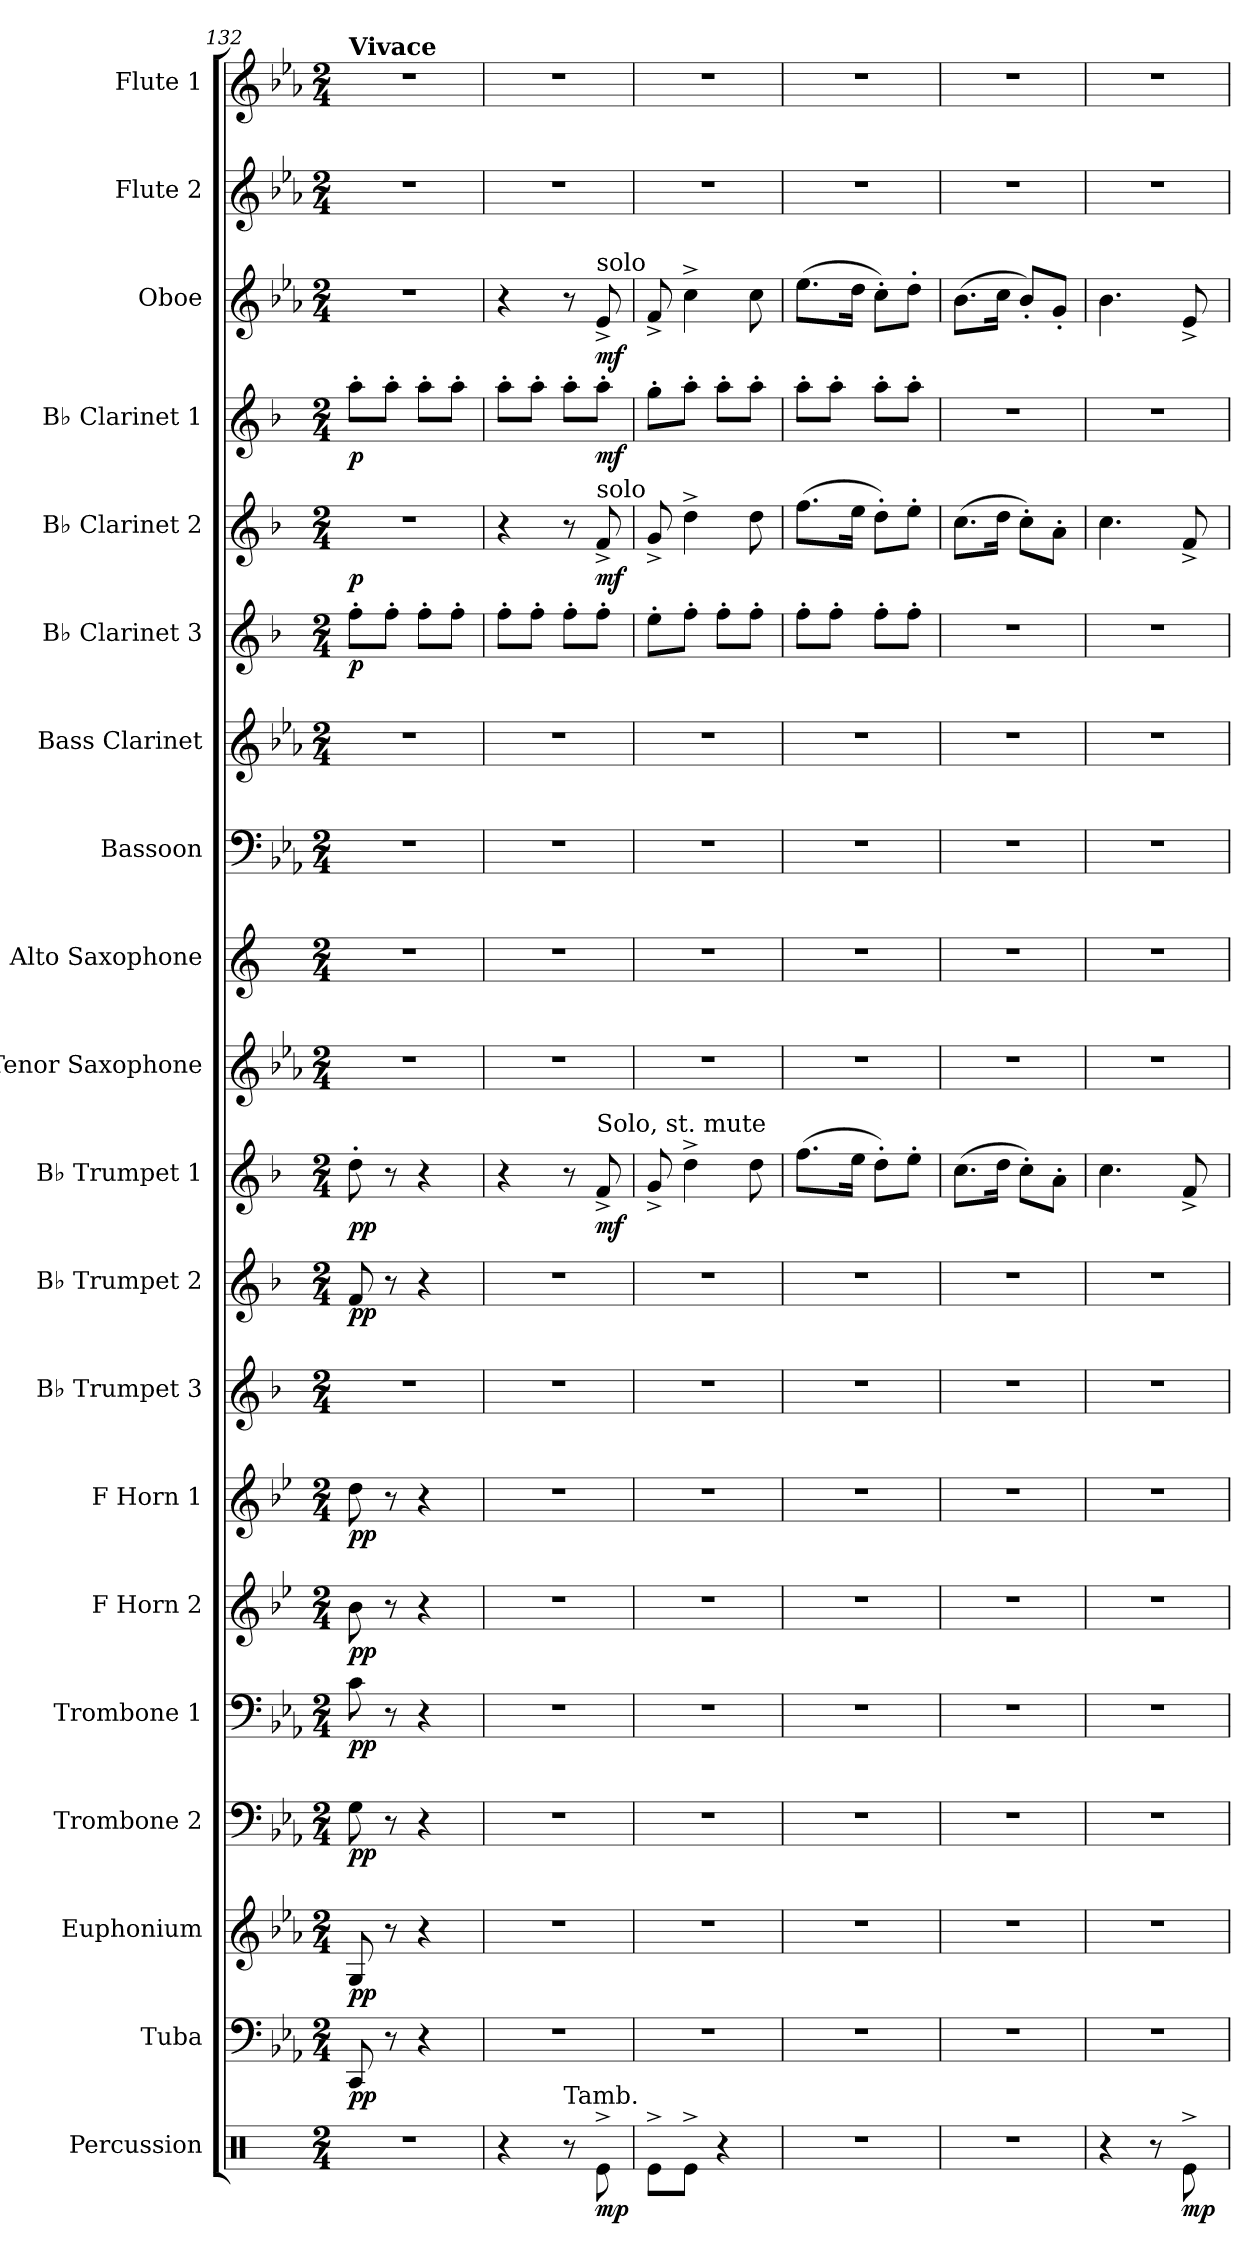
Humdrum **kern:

**kern	**dynam	**kern	**dynam	**kern	**dynam	**kern	**dynam	**kern	**dynam	**kern	**dynam	**kern	**dynam	**kern	**kern	**dynam	**kern	**dynam	**kern	**kern	**kern	**kern	**kern	**dynam	**kern	**dynam	**kern	**dynam	**kern	**dynam	**kern	**kern
*part20	*part20	*part19	*part19	*part18	*part18	*part17	*part17	*part16	*part16	*part15	*part15	*part14	*part14	*part13	*part12	*part12	*part11	*part11	*part10	*part9	*part8	*part7	*part6	*part6	*part5	*part5	*part4	*part4	*part3	*part3	*part2	*part1
*staff20	*staff20	*staff19	*staff19	*staff18	*staff18	*staff17	*staff17	*staff16	*staff16	*staff15	*staff15	*staff14	*staff14	*staff13	*staff12	*staff12	*staff11	*staff11	*staff10	*staff9	*staff8	*staff7	*staff6	*staff6	*staff5	*staff5	*staff4	*staff4	*staff3	*staff3	*staff2	*staff1
*I"Percussion	*	*I"Tuba	*	*I"Euphonium	*	*I"Trombone 2	*	*I"Trombone 1	*	*I"F Horn 2	*	*I"F Horn 1	*	*I"B♭ Trumpet 3	*I"B♭ Trumpet 2	*	*I"B♭ Trumpet 1	*	*I"Tenor Saxophone	*I"Alto Saxophone	*I"Bassoon	*I"Bass Clarinet	*I"B♭ Clarinet 3	*	*I"B♭ Clarinet 2	*	*I"B♭ Clarinet 1	*	*I"Oboe	*	*I"Flute 2	*I"Flute 1
*I'Perc.	*	*I'Tba.	*	*I'Euph.	*	*I'Tbn. 2	*	*I'Tbn. 1	*	*I'F Hn. 2	*	*I'F Hn. 1	*	*I'B♭ Tpt. 3	*I'B♭ Tpt. 2	*	*I'B♭ Tpt. 1	*	*I'T. Sax.	*I'A. Sax.	*I'Bsn.	*I'B. Cl.	*I'B♭ Cl. 3	*	*I'B♭ Cl. 2	*	*I'B♭ Cl. 1	*	*I'Ob.	*	*I'Fl. 2	*I'Fl. 1
!!LO:PB:g=z
*clefX	*	*clefF4	*	*clefG2	*	*clefF4	*	*clefF4	*	*clefG2	*	*clefG2	*	*clefG2	*clefG2	*	*clefG2	*	*clefG2	*clefG2	*clefF4	*clefG2	*clefG2	*	*clefG2	*	*clefG2	*	*clefG2	*	*clefG2	*clefG2
*	*	*	*	*ITrd8c14	*	*	*	*	*	*ITrd4c7	*	*ITrd4c7	*	*ITrd1c2	*ITrd1c2	*	*ITrd1c2	*	*ITrd8c14	*ITrd5c9	*	*ITrd8c14	*ITrd1c2	*	*ITrd1c2	*	*ITrd1c2	*	*	*	*	*
*k[]	*	*k[b-e-a-]	*	*k[b-e-a-]	*	*k[b-e-a-]	*	*k[b-e-a-]	*	*k[b-e-a-]	*	*k[b-e-a-]	*	*k[b-e-a-]	*k[b-e-a-]	*	*k[b-e-a-]	*	*k[b-e-a-]	*k[b-e-a-]	*k[b-e-a-]	*k[b-e-a-]	*k[b-e-a-]	*	*k[b-e-a-]	*	*k[b-e-a-]	*	*k[b-e-a-]	*	*k[b-e-a-]	*k[b-e-a-]
*M2/4	*	*M2/4	*	*M2/4	*	*M2/4	*	*M2/4	*	*M2/4	*	*M2/4	*	*M2/4	*M2/4	*	*M2/4	*	*M2/4	*M2/4	*M2/4	*M2/4	*M2/4	*	*M2/4	*	*M2/4	*	*M2/4	*	*M2/4	*M2/4
=132	=132	=132	=132	=132	=132	=132	=132	=132	=132	=132	=132	=132	=132	=132	=132	=132	=132	=132	=132	=132	=132	=132	=132	=132	=132	=132	=132	=132	=132	=132	=132	=132
!	!	!	!	!	!	!	!	!	!	!	!	!	!	!	!	!	!	!	!	!	!	!	!	!	!	!	!	!	!	!	!	!LO:TX:a:B:t=Vivace
!	!	!	!LO:DY:b	!	!LO:DY:b	!	!LO:DY:b	!	!LO:DY:b	!	!LO:DY:b	!	!LO:DY:b	!	!	!LO:DY:b	!	!LO:DY:b	!	!	!	!	!	!LO:DY:b	!	!LO:DY:b	!	!LO:DY:b	!	!	!	!
2r	.	8CC/	pp	8GG/	pp	8G\	pp	8c\	pp	8e-\	pp	8g\	pp	2r	8e-/	pp	8cc'\	pp	2r	2r	2r	2r	8ee-'\L	p	2r	p	8gg'\L	p	2r	.	2r	2r
.	.	8r	.	8r	.	8r	.	8r	.	8r	.	8r	.	.	8r	.	8r	.	.	.	.	.	8ee-'\J	.	.	.	8gg'\J	.	.	.	.	.
.	.	4r	.	4r	.	4r	.	4r	.	4r	.	4r	.	.	4r	.	4r	.	.	.	.	.	8ee-'\L	.	.	.	8gg'\L	.	.	.	.	.
.	.	.	.	.	.	.	.	.	.	.	.	.	.	.	.	.	.	.	.	.	.	.	8ee-'\J	.	.	.	8gg'\J	.	.	.	.	.
=133	=133	=133	=133	=133	=133	=133	=133	=133	=133	=133	=133	=133	=133	=133	=133	=133	=133	=133	=133	=133	=133	=133	=133	=133	=133	=133	=133	=133	=133	=133	=133	=133
4r	.	2r	.	2r	.	2r	.	2r	.	2r	.	2r	.	2r	2r	.	4r	.	2r	2r	2r	2r	8ee-'\L	.	4r	.	8gg'\L	.	4r	.	2r	2r
.	.	.	.	.	.	.	.	.	.	.	.	.	.	.	.	.	.	.	.	.	.	.	8ee-'\J	.	.	.	8gg'\J	.	.	.	.	.
!LO:TX:a:t=Tamb.	!	!	!	!	!	!	!	!	!	!	!	!	!	!	!	!	!	!	!	!	!	!	!	!	!	!	!	!	!	!	!	!
8r	.	.	.	.	.	.	.	.	.	.	.	.	.	.	.	.	8r	.	.	.	.	.	8ee-'\L	.	8r	.	8gg'\L	.	8r	.	.	.
!	!	!	!	!	!	!	!	!	!	!	!	!	!	!	!	!	!	!	!	!	!	!	!	!	!	!	!	!	!LO:TX:a:t=solo	!	!	!
!	!	!	!	!	!	!	!	!	!	!	!	!	!	!	!	!	!	!	!	!	!	!	!	!	!LO:TX:a:t=solo	!	!	!	!	!	!	!
!	!	!	!	!	!	!	!	!	!	!	!	!	!	!	!	!	!LO:TX:a:t=Solo, st. mute	!	!	!	!	!	!	!	!	!	!	!	!	!	!	!
!	!LO:DY:b	!	!	!	!	!	!	!	!	!	!	!	!	!	!	!	!	!LO:DY:b	!	!	!	!	!	!	!	!LO:DY:b	!	!LO:DY:b	!	!LO:DY:b	!	!
8Re^\	mp	.	.	.	.	.	.	.	.	.	.	.	.	.	.	.	8e-^/	mf	.	.	.	.	8ee-'\J	.	8e-^/	mf	8gg'\J	mf	8e-^/	mf	.	.
=134	=134	=134	=134	=134	=134	=134	=134	=134	=134	=134	=134	=134	=134	=134	=134	=134	=134	=134	=134	=134	=134	=134	=134	=134	=134	=134	=134	=134	=134	=134	=134	=134
8Re^\L	.	2r	.	2r	.	2r	.	2r	.	2r	.	2r	.	2r	2r	.	8f^/	.	2r	2r	2r	2r	8dd'\L	.	8f^/	.	8ff'\L	.	8f^/	.	2r	2r
8Re^\J	.	.	.	.	.	.	.	.	.	.	.	.	.	.	.	.	4cc^\	.	.	.	.	.	8ee-'\J	.	4cc^\	.	8gg'\J	.	4cc^\	.	.	.
4r	.	.	.	.	.	.	.	.	.	.	.	.	.	.	.	.	.	.	.	.	.	.	8ee-'\L	.	.	.	8gg'\L	.	.	.	.	.
.	.	.	.	.	.	.	.	.	.	.	.	.	.	.	.	.	8cc\	.	.	.	.	.	8ee-'\J	.	8cc\	.	8gg'\J	.	8cc\	.	.	.
=135	=135	=135	=135	=135	=135	=135	=135	=135	=135	=135	=135	=135	=135	=135	=135	=135	=135	=135	=135	=135	=135	=135	=135	=135	=135	=135	=135	=135	=135	=135	=135	=135
2r	.	2r	.	2r	.	2r	.	2r	.	2r	.	2r	.	2r	2r	.	(8.ee-\L	.	2r	2r	2r	2r	8ee-'\L	.	(8.ee-\L	.	8gg'\L	.	(8.ee-\L	.	2r	2r
.	.	.	.	.	.	.	.	.	.	.	.	.	.	.	.	.	.	.	.	.	.	.	8ee-'\J	.	.	.	8gg'\J	.	.	.	.	.
.	.	.	.	.	.	.	.	.	.	.	.	.	.	.	.	.	16dd\Jk	.	.	.	.	.	.	.	16dd\Jk	.	.	.	16dd\Jk	.	.	.
.	.	.	.	.	.	.	.	.	.	.	.	.	.	.	.	.	8cc'\L)	.	.	.	.	.	8ee-'\L	.	8cc'\L)	.	8gg'\L	.	8cc'\L)	.	.	.
.	.	.	.	.	.	.	.	.	.	.	.	.	.	.	.	.	8dd'\J	.	.	.	.	.	8ee-'\J	.	8dd'\J	.	8gg'\J	.	8dd'\J	.	.	.
=136	=136	=136	=136	=136	=136	=136	=136	=136	=136	=136	=136	=136	=136	=136	=136	=136	=136	=136	=136	=136	=136	=136	=136	=136	=136	=136	=136	=136	=136	=136	=136	=136
2r	.	2r	.	2r	.	2r	.	2r	.	2r	.	2r	.	2r	2r	.	(8.b-\L	.	2r	2r	2r	2r	2r	.	(8.b-\L	.	2r	.	(8.b-\L	.	2r	2r
.	.	.	.	.	.	.	.	.	.	.	.	.	.	.	.	.	16cc\Jk	.	.	.	.	.	.	.	16cc\Jk	.	.	.	16cc\Jk	.	.	.
.	.	.	.	.	.	.	.	.	.	.	.	.	.	.	.	.	8b-'\L)	.	.	.	.	.	.	.	8b-'\L)	.	.	.	8b-'/L)	.	.	.
.	.	.	.	.	.	.	.	.	.	.	.	.	.	.	.	.	8g'\J	.	.	.	.	.	.	.	8g'\J	.	.	.	8g'/J	.	.	.
=137	=137	=137	=137	=137	=137	=137	=137	=137	=137	=137	=137	=137	=137	=137	=137	=137	=137	=137	=137	=137	=137	=137	=137	=137	=137	=137	=137	=137	=137	=137	=137	=137
4r	.	2r	.	2r	.	2r	.	2r	.	2r	.	2r	.	2r	2r	.	4.b-\	.	2r	2r	2r	2r	2r	.	4.b-\	.	2r	.	4.b-\	.	2r	2r
8r	.	.	.	.	.	.	.	.	.	.	.	.	.	.	.	.	.	.	.	.	.	.	.	.	.	.	.	.	.	.	.	.
!	!LO:DY:b	!	!	!	!	!	!	!	!	!	!	!	!	!	!	!	!	!	!	!	!	!	!	!	!	!	!	!	!	!	!	!
8Re^\	mp	.	.	.	.	.	.	.	.	.	.	.	.	.	.	.	8e-^/	.	.	.	.	.	.	.	8e-^/	.	.	.	8e-^/	.	.	.
=	=	=	=	=	=	=	=	=	=	=	=	=	=	=	=	=	=	=	=	=	=	=	=	=	=	=	=	=	=	=	=	=
*-	*-	*-	*-	*-	*-	*-	*-	*-	*-	*-	*-	*-	*-	*-	*-	*-	*-	*-	*-	*-	*-	*-	*-	*-	*-	*-	*-	*-	*-	*-	*-	*-
